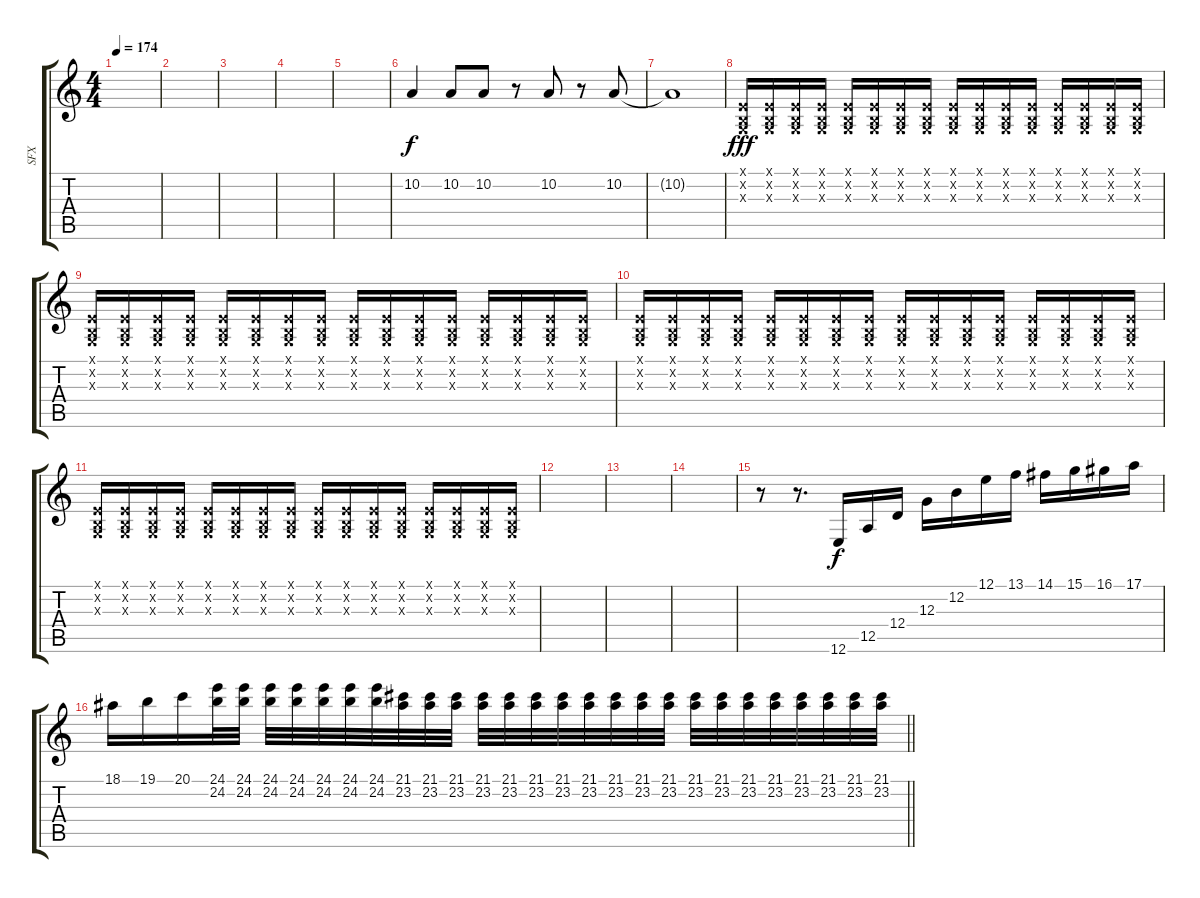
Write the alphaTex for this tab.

\track ("SFX" "SFX") {instrument guitarfretnoise}
\staff {score tabs}
\tuning (E4 B3 G3 D3 A2 E2) {hide}
\ts (4 4)
\tempo 174
\clef g2
\ks c
|
|
|
|
|
10.2.4{volume 12 balance 3 instrument distortionguitar} 10.2.8 10.2.8 r.8 10.2.8 r.8 10.2.8 |
10.2{t}.1 |
(0.1{x} 0.2{x} 0.3{x}).16{dy fff balance 16 instrument guitarfretnoise} (0.1{x} 0.2{x} 0.3{x}).16 (0.1{x} 0.2{x} 0.3{x}).16 (0.1{x} 0.2{x} 0.3{x}).16 (0.1{x} 0.2{x} 0.3{x}).16{balance 0} (0.1{x} 0.2{x} 0.3{x}).16 (0.1{x} 0.2{x} 0.3{x}).16 (0.1{x} 0.2{x} 0.3{x}).16 (0.1{x} 0.2{x} 0.3{x}).16{balance 16} (0.1{x} 0.2{x} 0.3{x}).16 (0.1{x} 0.2{x} 0.3{x}).16 (0.1{x} 0.2{x} 0.3{x}).16 (0.1{x} 0.2{x} 0.3{x}).16{balance 0} (0.1{x} 0.2{x} 0.3{x}).16 (0.1{x} 0.2{x} 0.3{x}).16 (0.1{x} 0.2{x} 0.3{x}).16 |
(0.1{x} 0.2{x} 0.3{x}).16{balance 16 instrument guitarfretnoise} (0.1{x} 0.2{x} 0.3{x}).16 (0.1{x} 0.2{x} 0.3{x}).16 (0.1{x} 0.2{x} 0.3{x}).16 (0.1{x} 0.2{x} 0.3{x}).16{balance 0} (0.1{x} 0.2{x} 0.3{x}).16 (0.1{x} 0.2{x} 0.3{x}).16 (0.1{x} 0.2{x} 0.3{x}).16 (0.1{x} 0.2{x} 0.3{x}).16{balance 16} (0.1{x} 0.2{x} 0.3{x}).16 (0.1{x} 0.2{x} 0.3{x}).16 (0.1{x} 0.2{x} 0.3{x}).16 (0.1{x} 0.2{x} 0.3{x}).16{balance 0} (0.1{x} 0.2{x} 0.3{x}).16 (0.1{x} 0.2{x} 0.3{x}).16 (0.1{x} 0.2{x} 0.3{x}).16 |
(0.1{x} 0.2{x} 0.3{x}).16{balance 16 instrument guitarfretnoise} (0.1{x} 0.2{x} 0.3{x}).16 (0.1{x} 0.2{x} 0.3{x}).16 (0.1{x} 0.2{x} 0.3{x}).16 (0.1{x} 0.2{x} 0.3{x}).16{balance 0} (0.1{x} 0.2{x} 0.3{x}).16 (0.1{x} 0.2{x} 0.3{x}).16 (0.1{x} 0.2{x} 0.3{x}).16 (0.1{x} 0.2{x} 0.3{x}).16{balance 16} (0.1{x} 0.2{x} 0.3{x}).16 (0.1{x} 0.2{x} 0.3{x}).16 (0.1{x} 0.2{x} 0.3{x}).16 (0.1{x} 0.2{x} 0.3{x}).16{balance 0} (0.1{x} 0.2{x} 0.3{x}).16 (0.1{x} 0.2{x} 0.3{x}).16 (0.1{x} 0.2{x} 0.3{x}).16 |
(0.1{x} 0.2{x} 0.3{x}).16{balance 16 instrument guitarfretnoise} (0.1{x} 0.2{x} 0.3{x}).16 (0.1{x} 0.2{x} 0.3{x}).16 (0.1{x} 0.2{x} 0.3{x}).16 (0.1{x} 0.2{x} 0.3{x}).16{balance 0} (0.1{x} 0.2{x} 0.3{x}).16 (0.1{x} 0.2{x} 0.3{x}).16 (0.1{x} 0.2{x} 0.3{x}).16 (0.1{x} 0.2{x} 0.3{x}).16{balance 16} (0.1{x} 0.2{x} 0.3{x}).16 (0.1{x} 0.2{x} 0.3{x}).16 (0.1{x} 0.2{x} 0.3{x}).16 (0.1{x} 0.2{x} 0.3{x}).16{balance 0} (0.1{x} 0.2{x} 0.3{x}).16 (0.1{x} 0.2{x} 0.3{x}).16 (0.1{x} 0.2{x} 0.3{x}).16 |
|
|
|
r.8 r.8{d} 12.6.16{dy f} 12.5.16 12.4.16 12.3.16 12.2.16 12.1.16 13.1.16 14.1.16 15.1.16 16.1.16 17.1.16 |
\barLineRight lightlight
18.1.16 19.1.16 20.1.16 (24.1 24.2).32 (24.1 24.2).32 (24.1 24.2).32 (24.1 24.2).32 (24.1 24.2).32 (24.1 24.2).32 (24.1 24.2).32 (21.1 23.2).32 (21.1 23.2).32 (21.1 23.2).32 (21.1 23.2).32 (21.1 23.2).32 (21.1 23.2).32 (21.1 23.2).32 (21.1 23.2).32 (21.1 23.2).32 (21.1 23.2).32 (21.1 23.2).32 (21.1 23.2).32 (21.1 23.2).32 (21.1 23.2).32 (21.1 23.2).32 (21.1 23.2).32 (21.1 23.2).32 (21.1 23.2).32 (21.1 23.2).32
